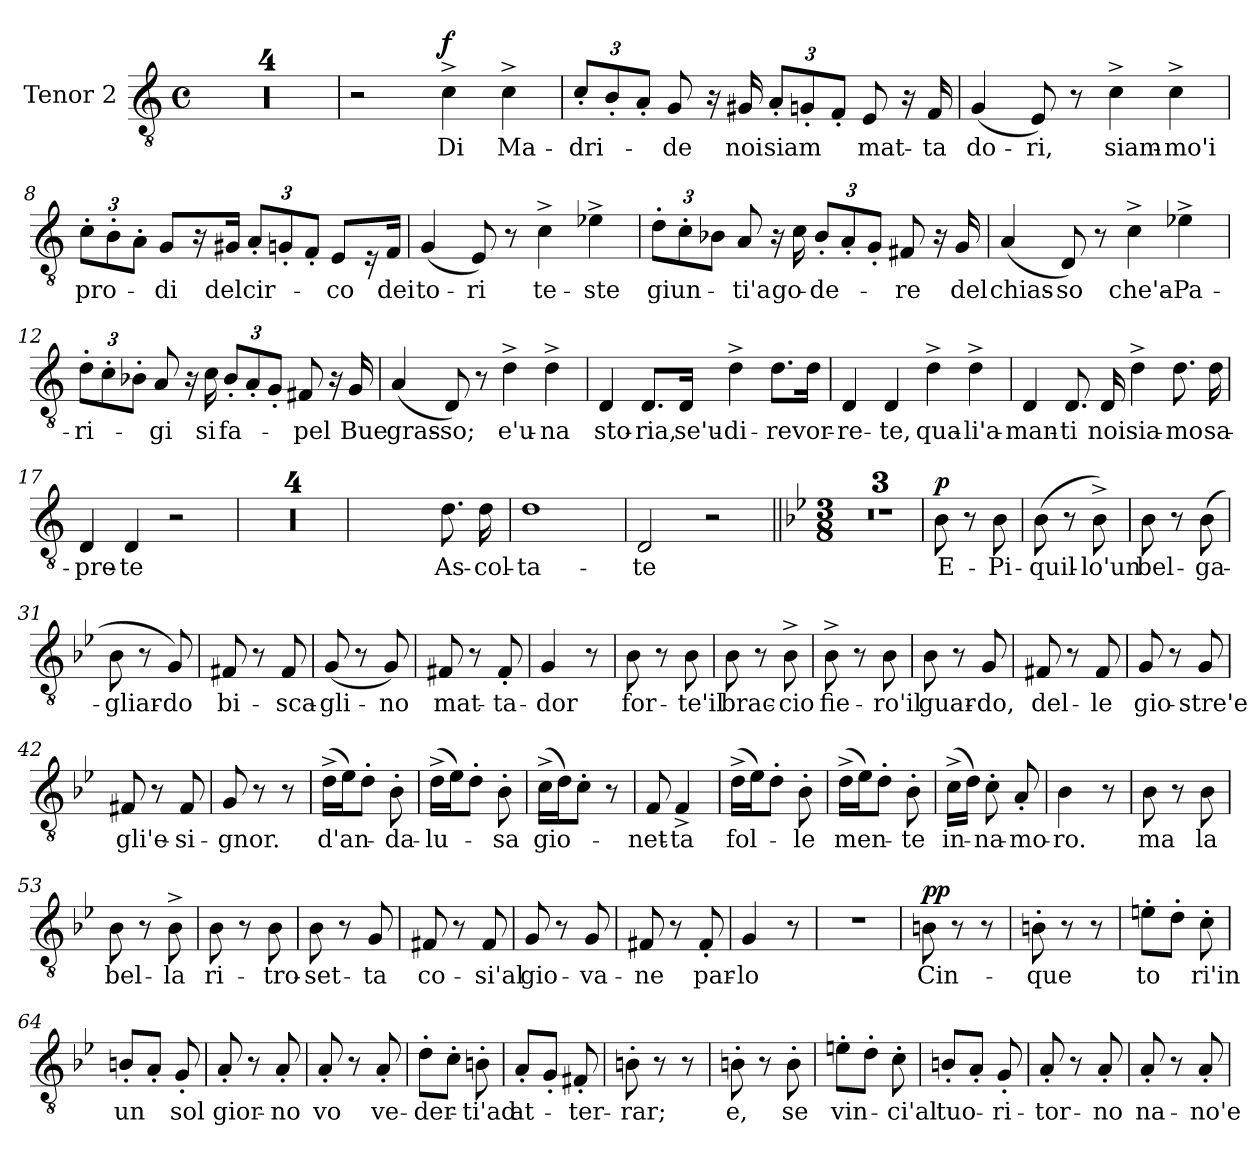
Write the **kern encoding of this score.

**kern	**text	**dynam
*part1	*part1	*part1
*staff1	*staff1	*staff1
*I"Tenor 2	*	*
*I'T. 2	*	*
*clefGv2	*	*
*k[]	*	*
*M4/4	*	*
*met(c)	*	*
=1	=1	=1
1r	.	.
=2	=2	=2
1r	.	.
=3	=3	=3
1r	.	.
=4	=4	=4
1r	.	.
!!LO:PB:g=z
=5	=5	=5
2r	.	.
!	!	!LO:DY:a
4c^\	Di	f
4c^\	Ma-	.
=6	=6	=6
12c'/L	-dri-	.
12B'/	.	.
12A'/J	.	.
8G/	-de	.
16r	.	.
16G#X/	noi	.
12A'/L	siam	.
12Gn'/	.	.
12F'/J	.	.
8E/	mat-	.
16r	.	.
16F/	-ta	.
=7	=7	=7
(>4G/	do-	.
8E/)	-ri,	.
8r	.	.
4c^\	siam-	.
4c^\	-mo'i	.
!!LO:LB:g=z
=8	=8	=8
12c'\L	pro-	.
12B'\	.	.
12A'\J	.	.
8G/L	-di	.
16r	.	.
16G#X/Jk	del	.
12A'/L	cir-	.
12Gn'/	.	.
12F'/J	.	.
8E/L	-co	.
16r	.	.
16F/Jk	dei	.
=9	=9	=9
(>4G/	to-	.
8E/)	-ri	.
8r	.	.
4c^\	te-	.
4e-X^\	-ste	.
=10	=10	=10
12d'\L	giun-	.
12c'\	.	.
12B-X\J	.	.
8A/	-ti'a	.
16r	.	.
16c\	go-	.
12B-'/L	-de-	.
12A'/	.	.
12G'/J	.	.
8F#X/	-re	.
16r	.	.
16G/	del	.
!!LO:PB:g=z
=11	=11	=11
(>4A/	chias-	.
8D/)	-so	.
8r	.	.
4c^\	che'a-	.
4e-X^\	-Pa-	.
=12	=12	=12
12d'\L	-ri-	.
12c'\	.	.
12B-X'\J	.	.
8A/	-gi	.
16r	.	.
16c\	si	.
12B-'/L	fa-	.
12A'/	.	.
12G'/J	.	.
8F#X/	-pel	.
16r	.	.
16G/	Bue	.
=13	=13	=13
(>4A/	gras-	.
8D/)	-so;	.
8r	.	.
4d^\	e'u-	.
4d^\	-na	.
!!LO:LB:g=z
=14	=14	=14
4D/	sto-	.
8.D/L	-ria,	.
16D/Jk	se'u-	.
4d^\	-di-	.
8.d\L	-re	.
16d\Jk	vor-	.
=15	=15	=15
4D/	-re-	.
4D/	-te,	.
4d^\	qua-	.
4d^\	-li'a-	.
=16	=16	=16
4D/	-man-	.
8.D/	-ti	.
16D/	noi	.
4d^\	sia-	.
8.d\	-mo	.
16d\	sa-	.
!!LO:PB:g=z
=17	=17	=17
4D/	-pre-	.
4D/	-te	.
2r	.	.
=18	=18	=18
1r	.	.
=19	=19	=19
1r	.	.
!!LO:PB:g=z
=20	=20	=20
1r	.	.
=21	=21	=21
1r	.	.
=22	=22	=22
2.ryy	.	.
8.d\	As-	.
16d\	-col-	.
=23	=23	=23
1d	-ta-	.
=24	=24	=24
2D/	-te	.
2r	.	.
=25||	=25||	=25||
*k[b-e-]	*	*
*B-:	*	*
*M3/8	*	*
4.r	.	.
=26	=26	=26
4.r	.	.
!!LO:LB:g=z
=27	=27	=27
4.r	.	.
=28	=28	=28
!	!	!LO:DY:a
8B-\	E-	p
8r	.	.
8B-\	-Pi-	.
=29	=29	=29
(8B-\	-quil-	.
8r	.	.
8B-^\)	-lo'un	.
=30	=30	=30
8B-\	bel-	.
8r	.	.
(8B-\	-ga-	.
=31	=31	=31
8B-\	-gliar-	.
8r	.	.
8G/)	-do	.
=32	=32	=32
8F#X/	bi-	.
8r	.	.
8F#/	-sca-	.
=33	=33	=33
(>8G/	-gli-	.
8r	.	.
8G/)	-no	.
!!LO:PB:g=z
=34	=34	=34
8F#X/	mat-	.
8r	.	.
8F#'/	-ta-	.
=35	=35	=35
4G/	-dor	.
8r	.	.
=36	=36	=36
8B-\	for-	.
8r	.	.
8B-\	-te'il	.
=37	=37	=37
8B-\	brac-	.
8r	.	.
8B-^\	-cio	.
=38	=38	=38
8B-^\	fie-	.
8r	.	.
8B-\	-ro'il	.
=39	=39	=39
8B-\	guar-	.
8r	.	.
8G/	-do,	.
!!LO:LB:g=z
=40	=40	=40
8F#X/	del-	.
8r	.	.
8F#/	-le	.
=41	=41	=41
8G/	gio-	.
8r	.	.
8G/	-stre'e	.
=42	=42	=42
8F#X/	gli'e-	.
8r	.	.
8F#/	-si-	.
=43	=43	=43
8G/	-gnor.	.
8r	.	.
8r	.	.
=44	=44	=44
(>16d^\LL	d'an-	.
16e-\J)	.	.
8d'\J	.	.
8B-'\	-da-	.
=45	=45	=45
(>16d^\LL	-lu-	.
16e-\J)	.	.
8d'\J	.	.
8B-'\	-sa	.
!!LO:PB:g=z
=46	=46	=46
(>16c^\LL	gio-	.
16d\J)	.	.
8c'\J	.	.
8r	.	.
=47	=47	=47
8F/	-net-	.
4F^/	-ta	.
=48	=48	=48
(>16d^\LL	fol-	.
16e-\J)	.	.
8d'\J	.	.
8B-'\	-le	.
=49	=49	=49
(>16d^\LL	men-	.
16e-\J)	.	.
8d'\J	.	.
8B-'\	-te	.
=50	=50	=50
(>16c^\LL	in-	.
16d\JJ)	.	.
8c'\	-na-	.
8A'/	-mo-	.
=51	=51	=51
4B-\	-ro.	.
8r	.	.
=52	=52	=52
8B-\	ma	.
8r	.	.
8B-\	la	.
!!LO:LB:g=z
=53	=53	=53
8B-\	bel-	.
8r	.	.
8B-^\	-la	.
=54	=54	=54
8B-\	ri-	.
8r	.	.
8B-\	-tro-	.
=55	=55	=55
8B-\	-set-	.
8r	.	.
8G/	-ta	.
=56	=56	=56
8F#X/	co-	.
8r	.	.
8F#/	-si'al	.
=57	=57	=57
8G/	gio-	.
8r	.	.
8G/	-va-	.
=58	=58	=58
8F#X/	-ne	.
8r	.	.
8F#'/	par-	.
=59	=59	=59
4G/	-lo	.
8r	.	.
=60	=60	=60
4.r	.	.
!!LO:PB:g=z
=61	=61	=61
!	!	!LO:DY:a
8Bn\	Cin-	pp
8r	.	.
8r	.	.
=62	=62	=62
8Bn'\	-que	.
8r	.	.
8r	.	.
=63	=63	=63
8en'\L	to	.
8d'\J	.	.
8c'\	ri'in	.
=64	=64	=64
8Bn'/L	un	.
8A'/J	.	.
8G'/	sol	.
=65	=65	=65
8A'/	gior-	.
8r	.	.
8A'/	-no	.
=66	=66	=66
8A'/	vo	.
8r	.	.
8A'/	ve-	.
=67	=67	=67
8d'\L	-der-	.
8c'\J	.	.
8Bn'\	-ti'ad	.
=68	=68	=68
8A'/L	at-	.
8G'/J	.	.
8F#X'/	-ter-	.
!!LO:LB:g=z
=69	=69	=69
8Bn'\	-rar;	.
8r	.	.
8r	.	.
=70	=70	=70
8Bn'\	e,	.
8r	.	.
8B'\	se	.
=71	=71	=71
8en'\L	vin-	.
8d'\J	.	.
8c'\	-ci'al	.
=72	=72	=72
8Bn'/L	tuo-	.
8A'/J	.	.
8G'/	-ri-	.
=73	=73	=73
8A'/	-tor-	.
8r	.	.
8A'/	-no	.
=74	=74	=74
8A'/	na-	.
8r	.	.
8A'/	-no'e	.
=	=	=
*-	*-	*-
